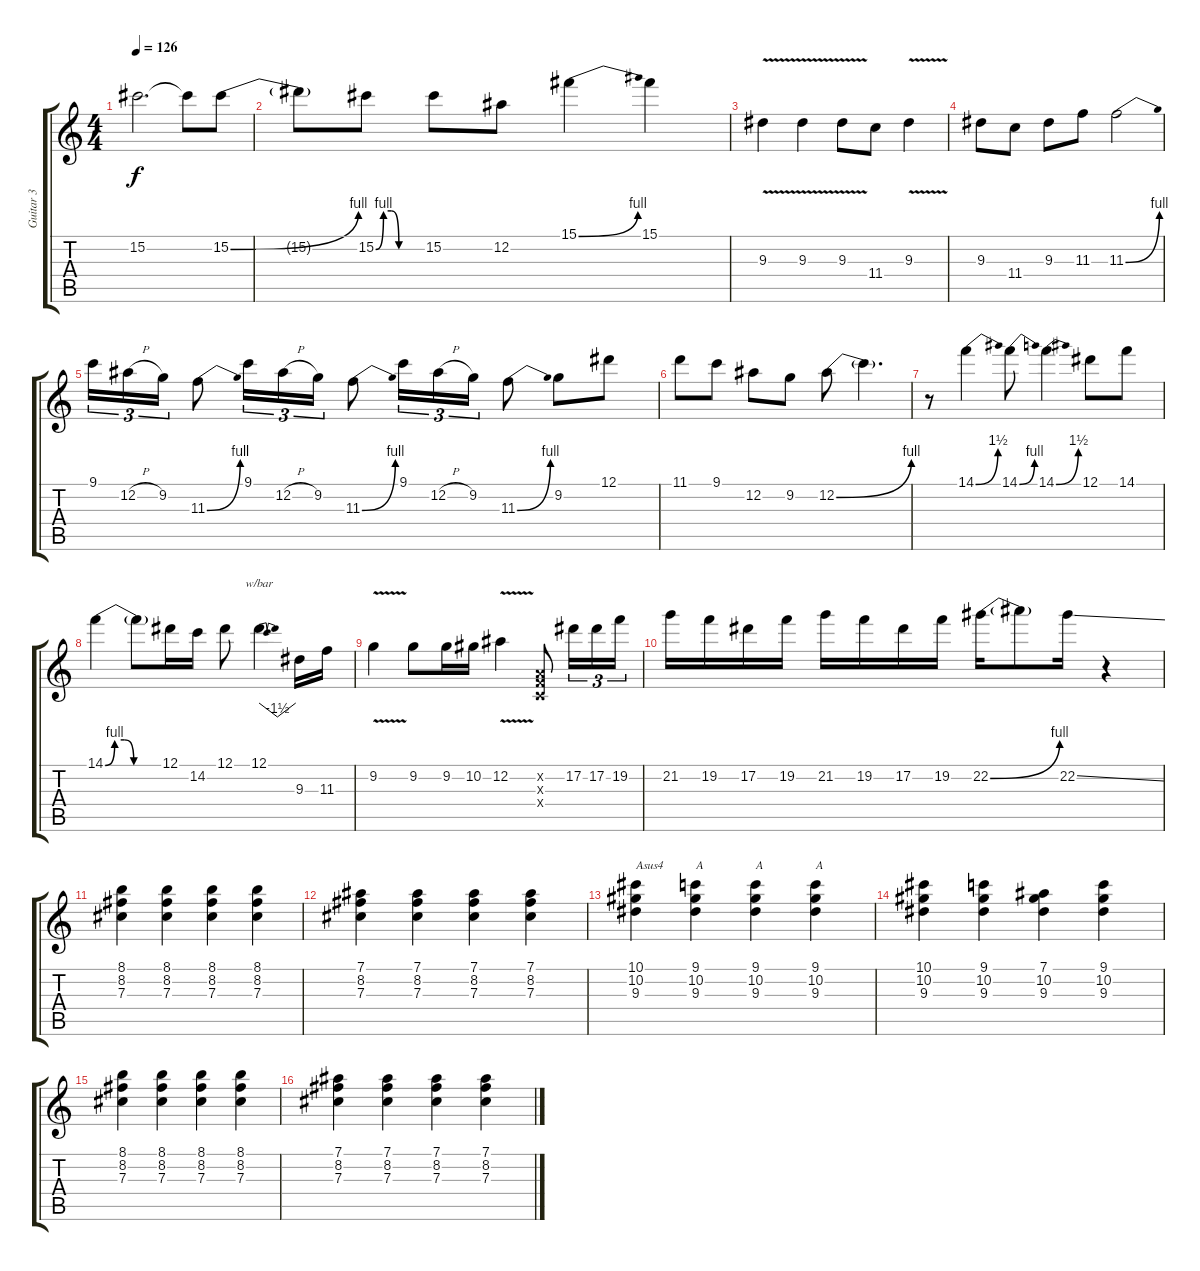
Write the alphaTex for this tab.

\track ("Guitar 3" "Guitar 3") {instrument distortionguitar}
\staff {score tabs}
\tuning (Eb4 Bb3 Gb3 Db3 Ab2 Eb2) {hide}
\ts (4 4)
\tempo 126
\clef g2
\ks c
15.2{t}.2{d dy f} 15.2{t}.8 15.2{be (bend 0 0 60 4)}.8 |
15.2{t}.8 15.2{be (custom 0 0 10 4 20 4 30 0 60 0)}.8 15.2.8 12.2.8 15.1{be (bend 0 0 60 4)}.4 15.1.4 |
9.3{v}.4 9.3{v}.4 9.3{v}.8 11.4.8 9.3{v}.4 |
9.3.8 11.4.8 9.3.8 11.3.8 11.3{be (bend 0 0 60 4)}.2 |
9.1.16{tu (3 2)} 12.2{h}.16{tu (3 2)} 9.2.16{tu (3 2)} 11.3{be (bend 0 0 60 4)}.8 9.1.16{tu (3 2)} 12.2{h}.16{tu (3 2)} 9.2.16{tu (3 2)} 11.3{be (bend 0 0 60 4)}.8 9.1.16{tu (3 2)} 12.2{h}.16{tu (3 2)} 9.2.16{tu (3 2)} 11.3{be (bend 0 0 60 4)}.8 9.2.8 12.1.8 |
11.1.8 9.1.8 12.2.8 9.2.8 12.2{be (bend 0 0 60 4)}.8 12.2{t}.4{d} |
r.8 14.1{be (bend 0 0 60 6)}.4 14.1{be (bend 0 0 60 4)}.8 14.1{be (bend 0 0 60 6)}.4 12.1.8 14.1.8 |
14.1{be (custom 0 0 10 4 20 4 30 0 60 0)}.4 14.1{t}.8 12.1.16 14.2.16 12.1.8 12.1.4{tbe (dip default 0 0 30 -6 60 0)} 9.3.16 11.3.16 |
9.2{v}.4 9.2.8 9.2.16 10.2.16 12.2{v}.4 (-1.2{x} -1.3{x} -1.4{x}).8 17.2.16{tu (3 2)} 17.2.16{tu (3 2)} 19.2.16{tu (3 2)} |
21.2.16 19.2.16 17.2.16 19.2.16 21.2.16 19.2.16 17.2.16 19.2.16 22.2{be (bend 0 0 60 4)}.16 22.2{t}.8 22.2{ss}.16 r.4 |
(8.1 8.2 7.3).4 (8.1 8.2 7.3).4 (8.1 8.2 7.3).4 (8.1 8.2 7.3).4 |
(7.1 8.2 7.3).4 (7.1 8.2 7.3).4 (7.1 8.2 7.3).4 (7.1 8.2 7.3).4 |
(10.1 10.2 9.3).4{txt "Asus4"} (9.1 10.2 9.3).4{txt "A"} (9.1 10.2 9.3).4{txt "A"} (9.1 10.2 9.3).4{txt "A"} |
(10.1 10.2 9.3).4 (9.1 10.2 9.3).4 (7.1 10.2 9.3).4 (9.1 10.2 9.3).4 |
(8.1 8.2 7.3).4 (8.1 8.2 7.3).4 (8.1 8.2 7.3).4 (8.1 8.2 7.3).4 |
(7.1 8.2 7.3).4 (7.1 8.2 7.3).4 (7.1 8.2 7.3).4 (7.1 8.2 7.3).4
